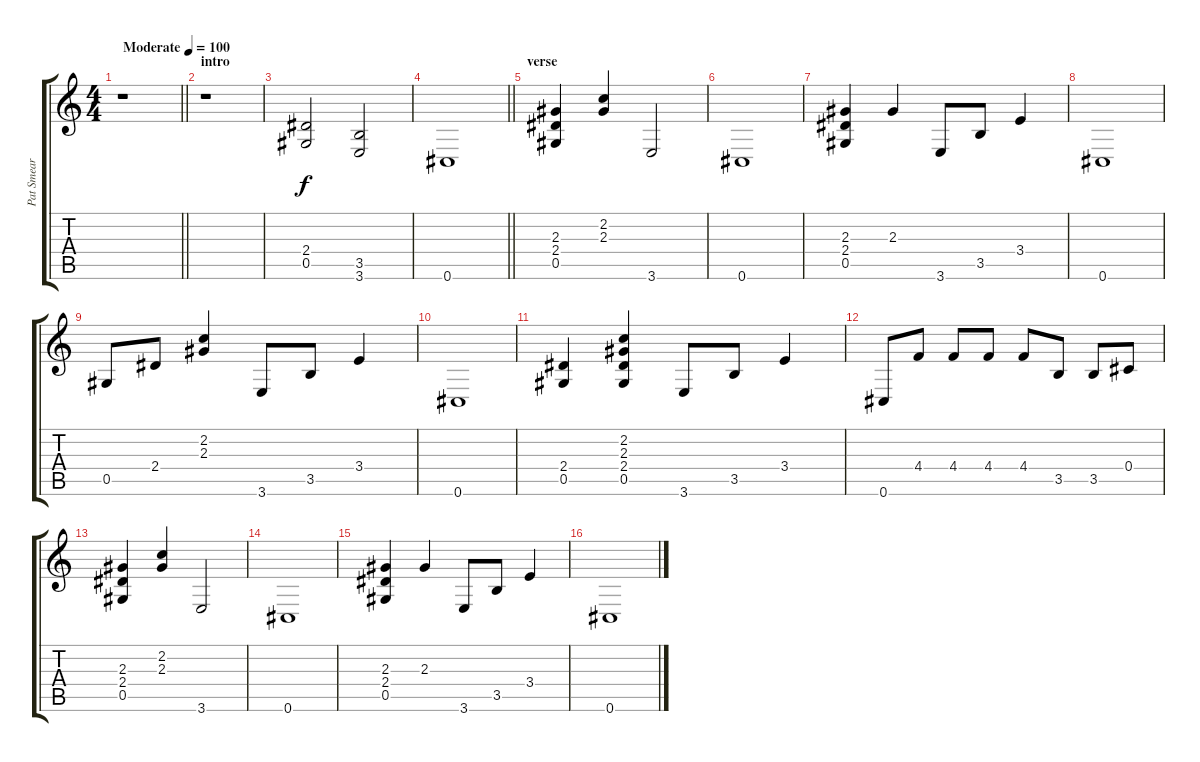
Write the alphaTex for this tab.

\track ("Pat Smear" "Pat Smear") {instrument electricguitarclean}
\staff {score tabs}
\tuning (Eb4 Bb3 Gb3 Db3 Ab2 Db2) {hide}
\ts (4 4)
\tempo (100 "Moderate")
\clef g2
\barLineRight lightlight
\ks c
r.1{dy f instrument electricguitarclean} |
\section ("" "intro")
r.1 |
(2.4 0.5).2 (3.5 3.6).2 |
\barLineRight lightlight
0.6.1 |
\section ("" "verse")
(2.3 2.4 0.5).4 (2.2 2.3).4 3.6.2 |
0.6.1 |
(2.3 2.4 0.5).4 2.3.4 3.6.8 3.5.8 3.4.4 |
0.6.1 |
0.5.8 2.4.8 (2.2 2.3).4 3.6.8 3.5.8 3.4.4 |
0.6.1 |
(2.4 0.5).4 (2.2 2.3 2.4 0.5).4 3.6.8 3.5.8 3.4.4 |
0.6.8 4.4.8 4.4.8 4.4.8 4.4.8 3.5.8 3.5.8 0.4.8 |
(2.3 2.4 0.5).4 (2.2 2.3).4 3.6.2 |
0.6.1 |
(2.3 2.4 0.5).4 2.3.4 3.6.8 3.5.8 3.4.4 |
0.6.1
